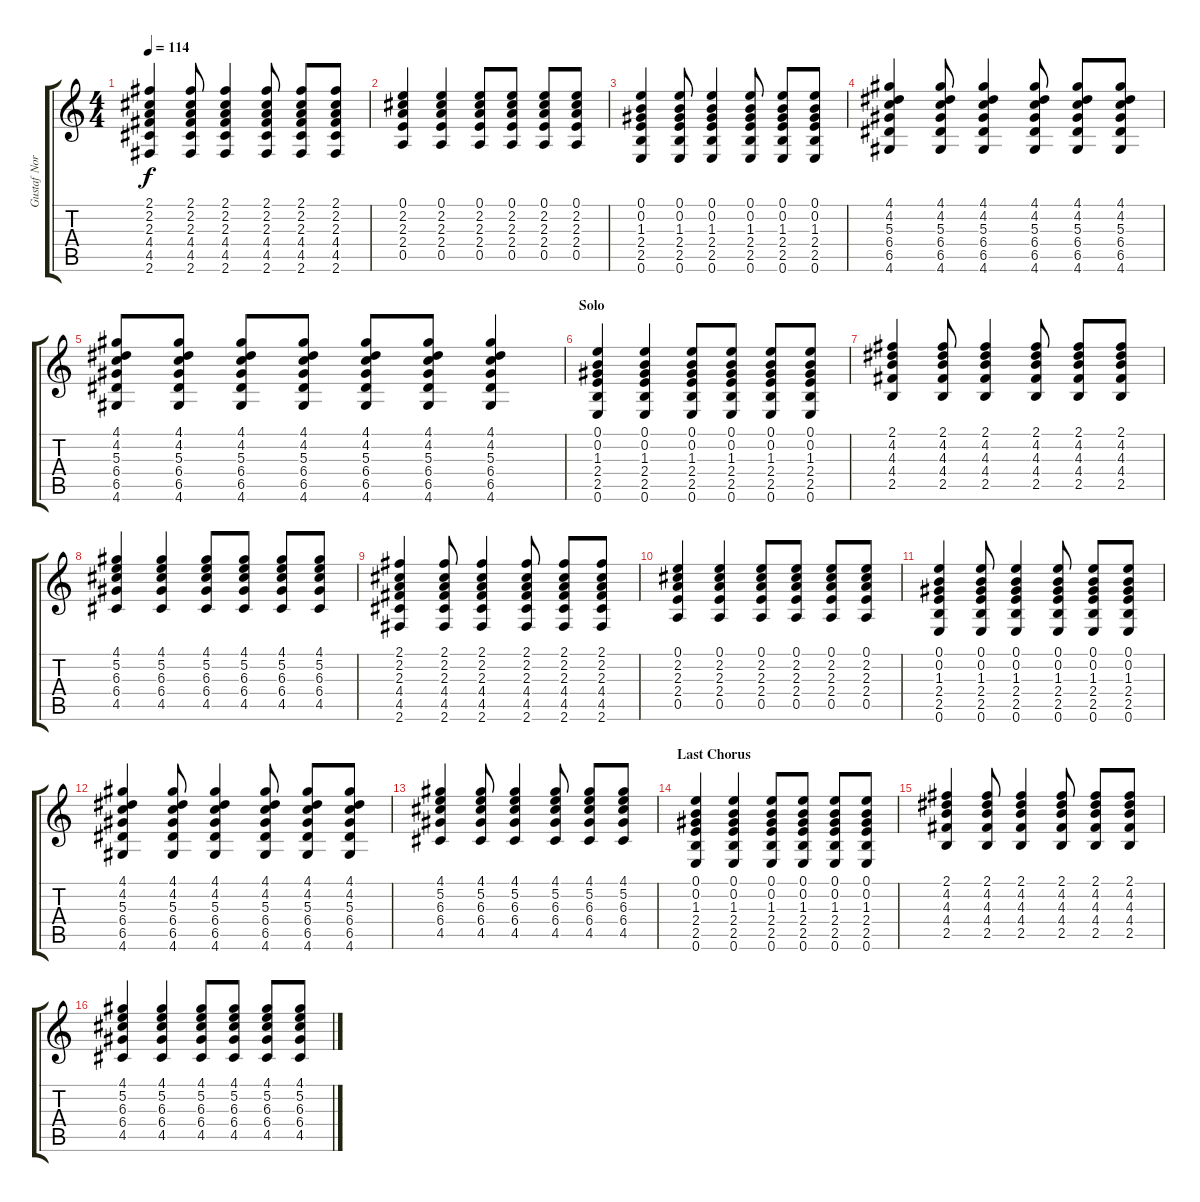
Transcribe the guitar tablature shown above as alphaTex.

\track ("Gustaf Norén - Rhythm Guitar" "Gustaf Nor") {instrument electricguitarclean}
\staff {score tabs}
\tuning (E4 B3 G3 D3 A2 E2) {hide}
\ts (4 4)
\tempo 114
\clef g2
\ks c
(2.1 2.2 2.3 4.4 4.5 2.6).4{dy f} (2.1 2.2 2.3 4.4 4.5 2.6).8 (2.1 2.2 2.3 4.4 4.5 2.6).4 (2.1 2.2 2.3 4.4 4.5 2.6).8 (2.1 2.2 2.3 4.4 4.5 2.6).8 (2.1 2.2 2.3 4.4 4.5 2.6).8 |
(0.1 2.2 2.3 2.4 0.5).4 (0.1 2.2 2.3 2.4 0.5).4 (0.1 2.2 2.3 2.4 0.5).8 (0.1 2.2 2.3 2.4 0.5).8 (0.1 2.2 2.3 2.4 0.5).8 (0.1 2.2 2.3 2.4 0.5).8 |
(0.1 0.2 1.3 2.4 2.5 0.6).4 (0.1 0.2 1.3 2.4 2.5 0.6).8 (0.1 0.2 1.3 2.4 2.5 0.6).4 (0.1 0.2 1.3 2.4 2.5 0.6).8 (0.1 0.2 1.3 2.4 2.5 0.6).8 (0.1 0.2 1.3 2.4 2.5 0.6).8 |
(4.1 4.2 5.3 6.4 6.5 4.6).4 (4.1 4.2 5.3 6.4 6.5 4.6).8 (4.1 4.2 5.3 6.4 6.5 4.6).4 (4.1 4.2 5.3 6.4 6.5 4.6).8 (4.1 4.2 5.3 6.4 6.5 4.6).8 (4.1 4.2 5.3 6.4 6.5 4.6).8 |
(4.1 4.2 5.3 6.4 6.5 4.6).8 (4.1 4.2 5.3 6.4 6.5 4.6).8 (4.1 4.2 5.3 6.4 6.5 4.6).8 (4.1 4.2 5.3 6.4 6.5 4.6).8 (4.1 4.2 5.3 6.4 6.5 4.6).8 (4.1 4.2 5.3 6.4 6.5 4.6).8 (4.1 4.2 5.3 6.4 6.5 4.6).4 |
\section ("" "Solo")
(0.1 0.2 1.3 2.4 2.5 0.6).4{volume 10 instrument distortionguitar} (0.1 0.2 1.3 2.4 2.5 0.6).4 (0.1 0.2 1.3 2.4 2.5 0.6).8 (0.1 0.2 1.3 2.4 2.5 0.6).8 (0.1 0.2 1.3 2.4 2.5 0.6).8 (0.1 0.2 1.3 2.4 2.5 0.6).8 |
(2.1 4.2 4.3 4.4 2.5).4 (2.1 4.2 4.3 4.4 2.5).8 (2.1 4.2 4.3 4.4 2.5).4 (2.1 4.2 4.3 4.4 2.5).8 (2.1 4.2 4.3 4.4 2.5).8 (2.1 4.2 4.3 4.4 2.5).8 |
(4.1 5.2 6.3 6.4 4.5).4 (4.1 5.2 6.3 6.4 4.5).4 (4.1 5.2 6.3 6.4 4.5).8 (4.1 5.2 6.3 6.4 4.5).8 (4.1 5.2 6.3 6.4 4.5).8 (4.1 5.2 6.3 6.4 4.5).8 |
(2.1 2.2 2.3 4.4 4.5 2.6).4 (2.1 2.2 2.3 4.4 4.5 2.6).8 (2.1 2.2 2.3 4.4 4.5 2.6).4 (2.1 2.2 2.3 4.4 4.5 2.6).8 (2.1 2.2 2.3 4.4 4.5 2.6).8 (2.1 2.2 2.3 4.4 4.5 2.6).8 |
(0.1 2.2 2.3 2.4 0.5).4 (0.1 2.2 2.3 2.4 0.5).4 (0.1 2.2 2.3 2.4 0.5).8 (0.1 2.2 2.3 2.4 0.5).8 (0.1 2.2 2.3 2.4 0.5).8 (0.1 2.2 2.3 2.4 0.5).8 |
(0.1 0.2 1.3 2.4 2.5 0.6).4 (0.1 0.2 1.3 2.4 2.5 0.6).8 (0.1 0.2 1.3 2.4 2.5 0.6).4 (0.1 0.2 1.3 2.4 2.5 0.6).8 (0.1 0.2 1.3 2.4 2.5 0.6).8 (0.1 0.2 1.3 2.4 2.5 0.6).8 |
(4.1 4.2 5.3 6.4 6.5 4.6).4 (4.1 4.2 5.3 6.4 6.5 4.6).8 (4.1 4.2 5.3 6.4 6.5 4.6).4 (4.1 4.2 5.3 6.4 6.5 4.6).8 (4.1 4.2 5.3 6.4 6.5 4.6).8 (4.1 4.2 5.3 6.4 6.5 4.6).8 |
(4.1 5.2 6.3 6.4 4.5).4 (4.1 5.2 6.3 6.4 4.5).8 (4.1 5.2 6.3 6.4 4.5).4 (4.1 5.2 6.3 6.4 4.5).8 (4.1 5.2 6.3 6.4 4.5).8 (4.1 5.2 6.3 6.4 4.5).8 |
\section ("" "Last Chorus")
(0.1 0.2 1.3 2.4 2.5 0.6).4{volume 10 instrument distortionguitar} (0.1 0.2 1.3 2.4 2.5 0.6).4 (0.1 0.2 1.3 2.4 2.5 0.6).8 (0.1 0.2 1.3 2.4 2.5 0.6).8 (0.1 0.2 1.3 2.4 2.5 0.6).8 (0.1 0.2 1.3 2.4 2.5 0.6).8 |
(2.1 4.2 4.3 4.4 2.5).4 (2.1 4.2 4.3 4.4 2.5).8 (2.1 4.2 4.3 4.4 2.5).4 (2.1 4.2 4.3 4.4 2.5).8 (2.1 4.2 4.3 4.4 2.5).8 (2.1 4.2 4.3 4.4 2.5).8 |
(4.1 5.2 6.3 6.4 4.5).4 (4.1 5.2 6.3 6.4 4.5).4 (4.1 5.2 6.3 6.4 4.5).8 (4.1 5.2 6.3 6.4 4.5).8 (4.1 5.2 6.3 6.4 4.5).8 (4.1 5.2 6.3 6.4 4.5).8
